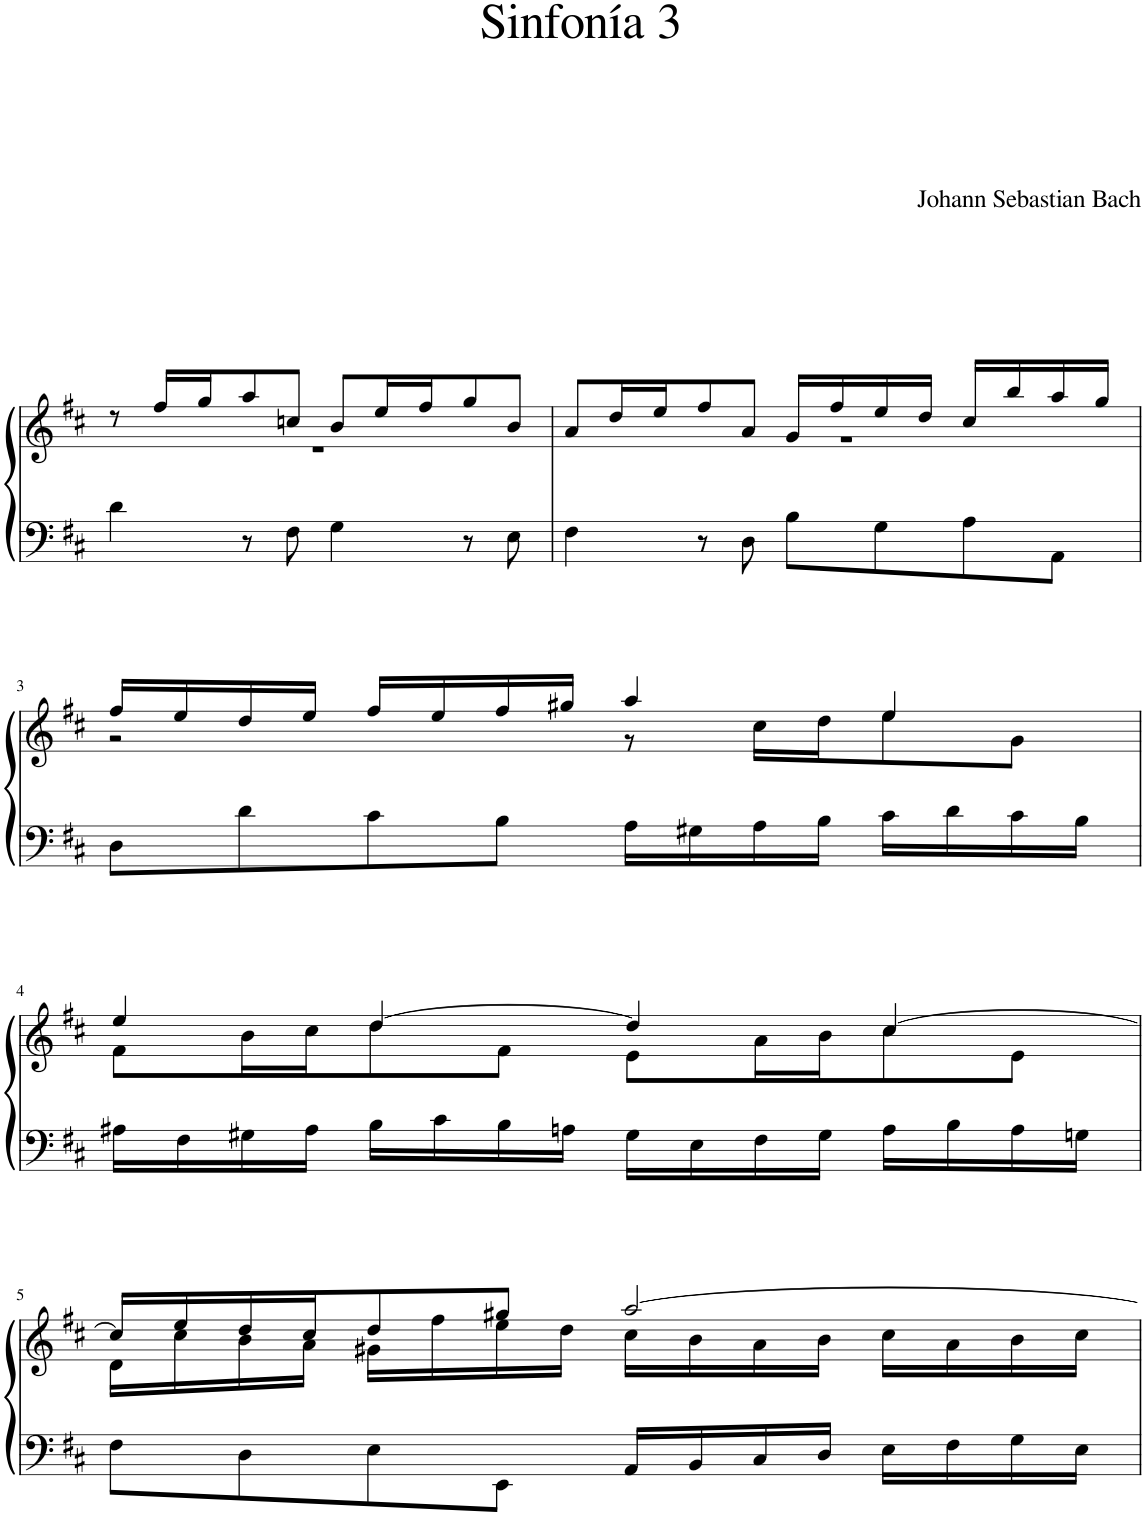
**kern	**kern
*part1	*part1
*staff2	*staff1
*I"Piano	*
*I'Pno	*
*clefF4	*clefG2
*k[f#c#]	*k[f#c#]
=1	=1
*	*^
4d\	8r	1r
.	16ff#/LL	.
.	16gg/J	.
8r	8aa/	.
8F#\	8ccn/J	.
4G\	8b/L	.
.	16ee/L	.
.	16ff#/J	.
8r	8gg/	.
8E\	8b/J	.
=2	=2	=2
4F#\	8a/L	1r
.	16dd/L	.
.	16ee/J	.
8r	8ff#/	.
8D\	8a/J	.
8B\L	16g/LL	.
.	16ff#/	.
8G\	16ee/	.
.	16dd/JJ	.
8A\	16cc#/LL	.
.	16bb/	.
8AA\J	16aa/	.
.	16gg/JJ	.
!!LO:LB:g=z	!!
=3	=3	=3
8D\L	16ff#/LL	2r
.	16ee/	.
8d\	16dd/	.
.	16ee/JJ	.
8c#\	16ff#/LL	.
.	16ee/	.
8B\J	16ff#/	.
.	16gg#X/JJ	.
16A\LL	4aa/	8r
16G#X\	.	.
16A\	.	16cc#\LL
16B\JJ	.	16dd\J
16c#\LL	4ee/	8ee\
16d\	.	.
16c#\	.	8g\J
16B\JJ	.	.
!!LO:LB:g=z	!!
=4	=4	=4
16A#X\LL	4ee/	8f#\L
16F#\	.	.
16G#X\	.	16b\L
16A#\JJ	.	16cc#\J
16B\LL	[4dd/	8dd\
16c#\	.	.
16B\	.	8f#\J
16An\JJ	.	.
16G#\LL	4dd/]	8e\L
16E\	.	.
16F#\	.	16a\L
16G#\JJ	.	16b\J
16A\LL	[4cc#/	8cc#\
16B\	.	.
16A\	.	8e\J
16Gn\JJ	.	.
!!LO:LB:g=z	!!
=5	=5	=5
8F#\L	16cc#/LL]	16d\LL
.	16ee/	16cc#\
8D\	16dd/	16b\
.	16cc#/J	16a\JJ
8E\	8dd/	16g#X\LL
.	.	16ff#\
8EE\J	8gg#X/J	16ee\
.	.	16dd\JJ
16AA/LL	[2aa/	16cc#\LL
16BB/	.	16b\
16C#/	.	16a\
16D/JJ	.	16b\JJ
16E\LL	.	16cc#\LL
16F#\	.	16a\
16G\	.	16b\
16E\JJ	.	16cc#\JJ
*	*v	*v
=	=
*-	*-
